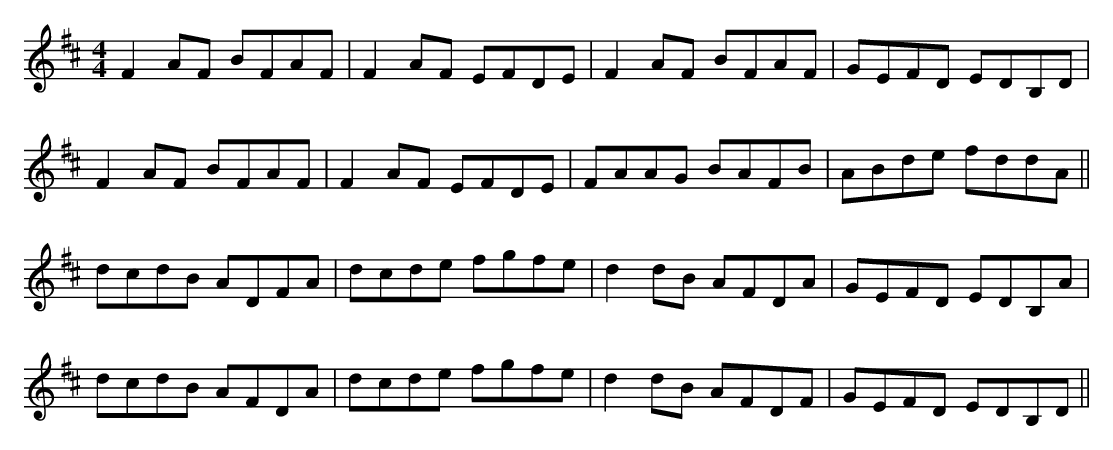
X:1
M:4/4
K:D
F2 AF BFAF|F2 AF EFDE|F2 AF BFAF|GEFD EDB,D|
F2 AF BFAF|F2 AF EFDE|FAAG BAFB|ABde fddA||
dcdB ADFA|dcde fgfe|d2 dB AFDA|GEFD EDB,A|
dcdB AFDA|dcde fgfe|d2 dB AFDF|GEFD EDB,D||
